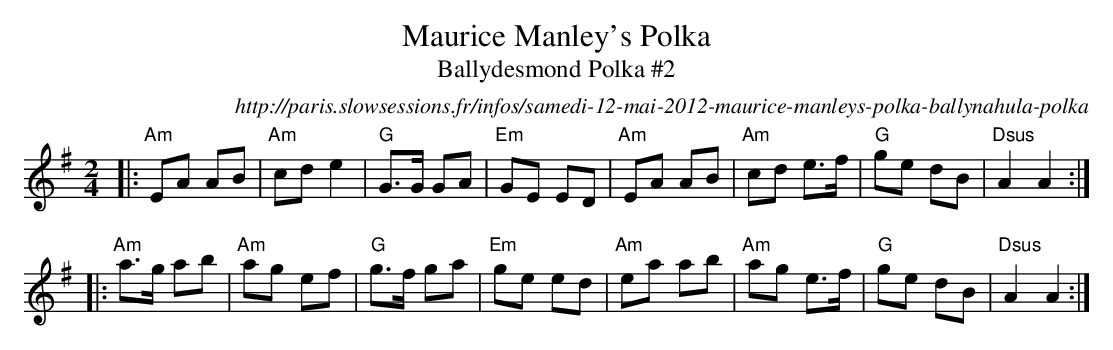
X:1
T:Maurice Manley's Polka
T:Ballydesmond Polka #2
O:http://paris.slowsessions.fr/infos/samedi-12-mai-2012-maurice-manleys-polka-ballynahula-polka
M:2/4
L:1/8
K:Ador
|: "Am"EA  AB|"Am"cd e2|"G"G>G GA|"Em"GE ED|"Am"EA AB|"Am"cd e>f|"G"ge dB|"Dsus"A2 A2 :|
|: "Am"a>g ab|"Am"ag ef|"G"g>f ga|"Em"ge ed|"Am"ea ab|"Am"ag e>f|"G"ge dB|"Dsus"A2 A2 :|
